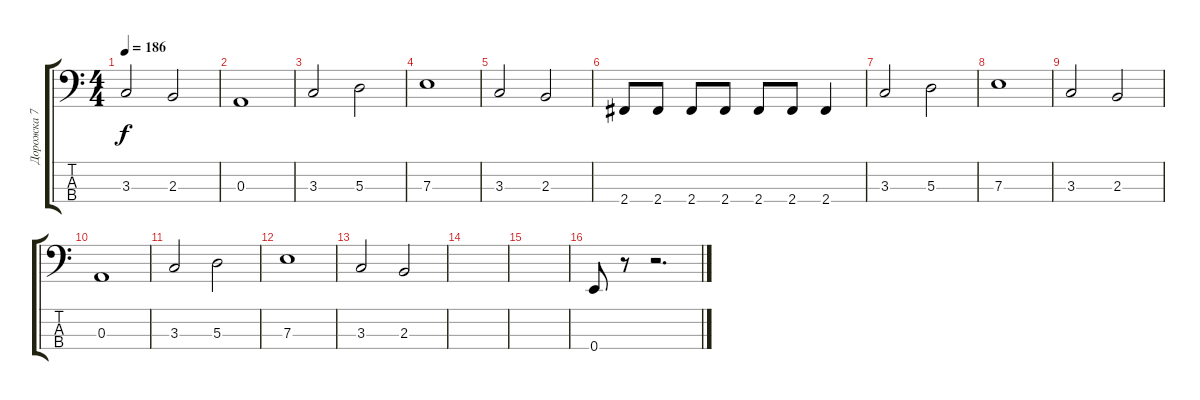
\track ("Дорожка 7" "Дорожка 7") {instrument electricbasspick}
\staff {score tabs}
\tuning (G2 D2 A1 E1) {hide}
\ts (4 4)
\tempo 186
\clef f4
\ks c
3.3.2{dy f} 2.3.2 |
0.3.1 |
3.3.2 5.3.2 |
7.3.1 |
3.3.2 2.3.2 |
2.4.8 2.4.8 2.4.8 2.4.8 2.4.8 2.4.8 2.4.4 |
3.3.2 5.3.2 |
7.3.1 |
3.3.2 2.3.2 |
0.3.1 |
3.3.2 5.3.2 |
7.3.1 |
3.3.2 2.3.2 |
|
|
0.4.8 r.8 r.2{d}
